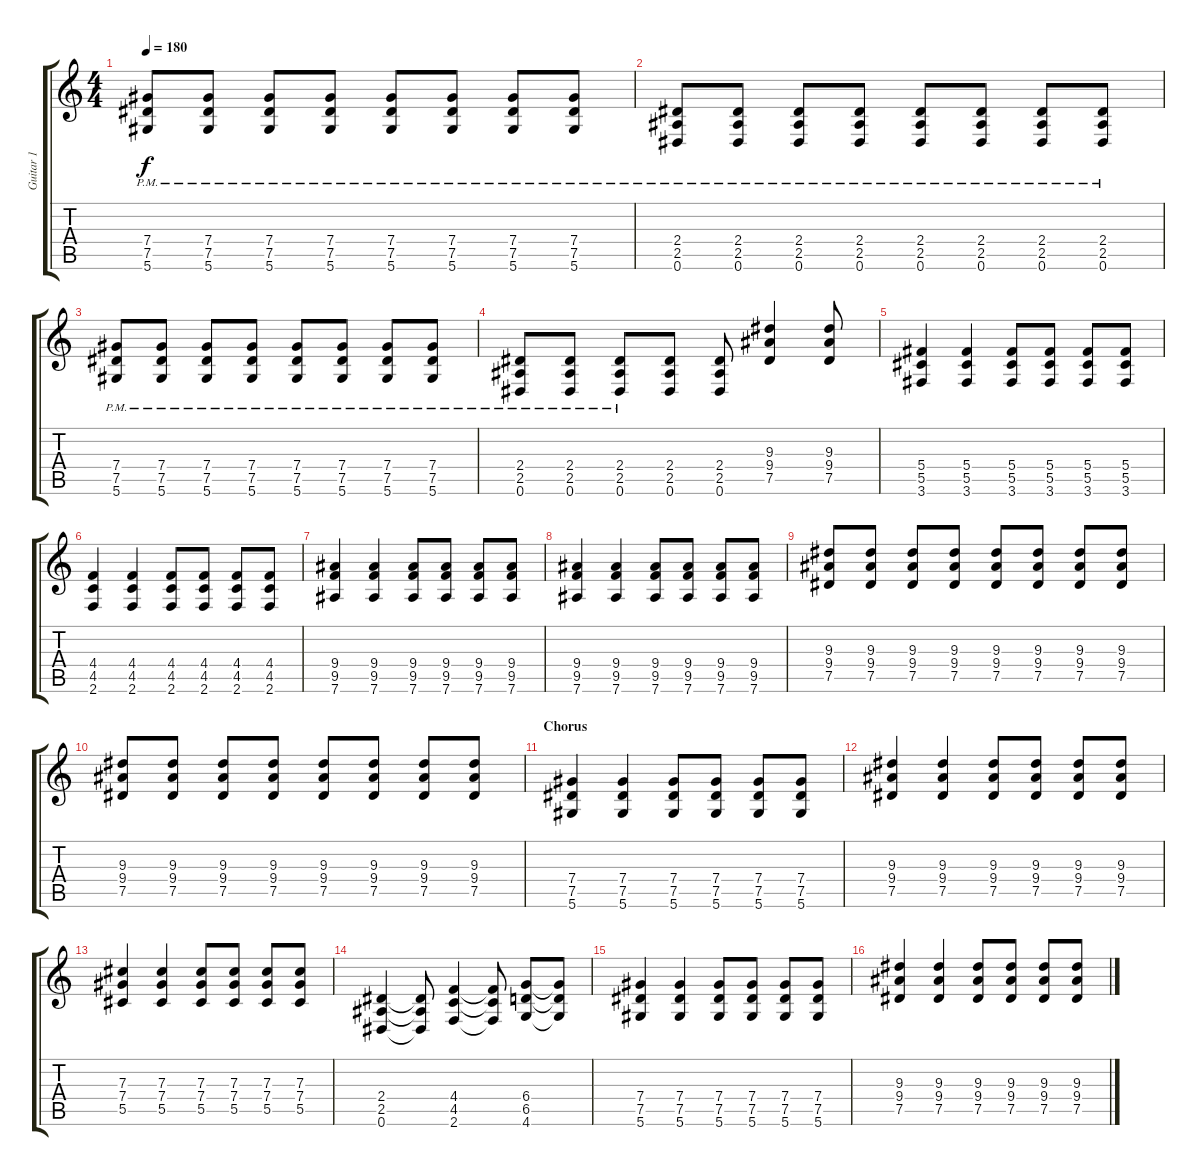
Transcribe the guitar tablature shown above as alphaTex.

\track ("Guitar 1" "Guitar 1") {instrument overdrivenguitar}
\staff {score tabs}
\tuning (Eb4 Bb3 Gb3 Db3 Ab2 Eb2) {hide}
\ts (4 4)
\tempo 180
\clef g2
\ks c
(7.4{pm} 7.5{pm} 5.6{pm}).8{dy f} (7.4{pm} 7.5{pm} 5.6{pm}).8 (7.4{pm} 7.5{pm} 5.6{pm}).8 (7.4{pm} 7.5{pm} 5.6{pm}).8 (7.4{pm} 7.5{pm} 5.6{pm}).8 (7.4{pm} 7.5{pm} 5.6{pm}).8 (7.4{pm} 7.5{pm} 5.6{pm}).8 (7.4{pm} 7.5{pm} 5.6{pm}).8 |
(2.4{pm} 2.5{pm} 0.6{pm}).8 (2.4{pm} 2.5{pm} 0.6{pm}).8 (2.4{pm} 2.5{pm} 0.6{pm}).8 (2.4{pm} 2.5{pm} 0.6{pm}).8 (2.4{pm} 2.5{pm} 0.6{pm}).8 (2.4{pm} 2.5{pm} 0.6{pm}).8 (2.4{pm} 2.5{pm} 0.6{pm}).8 (2.4{pm} 2.5{pm} 0.6{pm}).8 |
(7.4{pm} 7.5{pm} 5.6{pm}).8 (7.4{pm} 7.5{pm} 5.6{pm}).8 (7.4{pm} 7.5{pm} 5.6{pm}).8 (7.4{pm} 7.5{pm} 5.6{pm}).8 (7.4{pm} 7.5{pm} 5.6{pm}).8 (7.4{pm} 7.5{pm} 5.6{pm}).8 (7.4{pm} 7.5{pm} 5.6{pm}).8 (7.4{pm} 7.5{pm} 5.6{pm}).8 |
(2.4{pm} 2.5{pm} 0.6{pm}).8 (2.4{pm} 2.5{pm} 0.6).8 (2.4{pm} 2.5 0.6).8 (2.4 2.5 0.6).8 (2.4 2.5 0.6).8 (9.3 9.4 7.5).4 (9.3 9.4 7.5).8 |
(5.4 5.5 3.6).4 (5.4 5.5 3.6).4 (5.4 5.5 3.6).8 (5.4 5.5 3.6).8 (5.4 5.5 3.6).8 (5.4 5.5 3.6).8 |
(4.4 4.5 2.6).4 (4.4 4.5 2.6).4 (4.4 4.5 2.6).8 (4.4 4.5 2.6).8 (4.4 4.5 2.6).8 (4.4 4.5 2.6).8 |
(9.4 9.5 7.6).4 (9.4 9.5 7.6).4 (9.4 9.5 7.6).8 (9.4 9.5 7.6).8 (9.4 9.5 7.6).8 (9.4 9.5 7.6).8 |
(9.4 9.5 7.6).4 (9.4 9.5 7.6).4 (9.4 9.5 7.6).8 (9.4 9.5 7.6).8 (9.4 9.5 7.6).8 (9.4 9.5 7.6).8 |
(9.3 9.4 7.5).8 (9.3 9.4 7.5).8 (9.3 9.4 7.5).8 (9.3 9.4 7.5).8 (9.3 9.4 7.5).8 (9.3 9.4 7.5).8 (9.3 9.4 7.5).8 (9.3 9.4 7.5).8 |
(9.3 9.4 7.5).8 (9.3 9.4 7.5).8 (9.3 9.4 7.5).8 (9.3 9.4 7.5).8 (9.3 9.4 7.5).8 (9.3 9.4 7.5).8 (9.3 9.4 7.5).8 (9.3 9.4 7.5).8 |
\section ("" "Chorus")
(7.4 7.5 5.6).4 (7.4 7.5 5.6).4 (7.4 7.5 5.6).8 (7.4 7.5 5.6).8 (7.4 7.5 5.6).8 (7.4 7.5 5.6).8 |
(9.3 9.4 7.5).4 (9.3 9.4 7.5).4 (9.3 9.4 7.5).8 (9.3 9.4 7.5).8 (9.3 9.4 7.5).8 (9.3 9.4 7.5).8 |
(7.3 7.4 5.5).4 (7.3 7.4 5.5).4 (7.3 7.4 5.5).8 (7.3 7.4 5.5).8 (7.3 7.4 5.5).8 (7.3 7.4 5.5).8 |
(2.4 2.5 0.6).4 (2.4{t} 2.5{t} 0.6{t}).8 (4.4 4.5 2.6).4 (4.4{t} 4.5{t} 2.6{t}).8 (6.4 6.5 4.6).8 (6.4{t} 6.5{t} 4.6{t}).8 |
(7.4 7.5 5.6).4 (7.4 7.5 5.6).4 (7.4 7.5 5.6).8 (7.4 7.5 5.6).8 (7.4 7.5 5.6).8 (7.4 7.5 5.6).8 |
(9.3 9.4 7.5).4 (9.3 9.4 7.5).4 (9.3 9.4 7.5).8 (9.3 9.4 7.5).8 (9.3 9.4 7.5).8 (9.3 9.4 7.5).8
